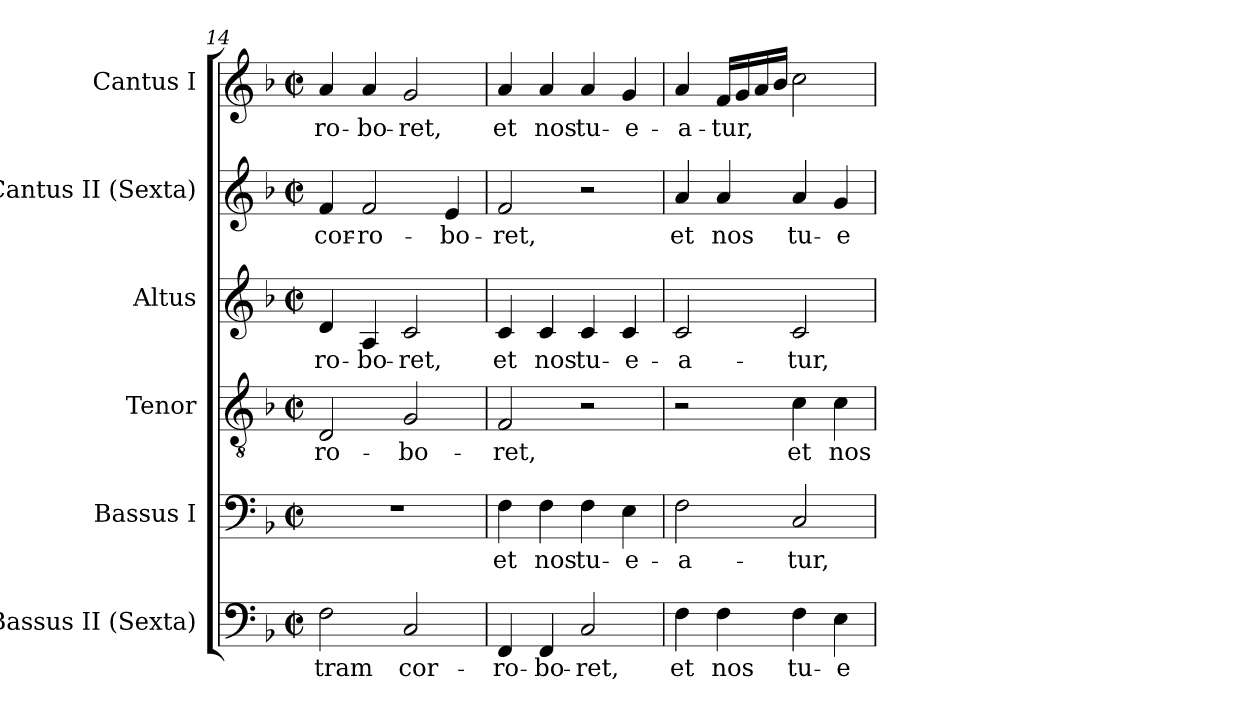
**kern	**text	**kern	**text	**kern	**text	**kern	**text	**kern	**text	**kern	**text
*part6	*part6	*part5	*part5	*part4	*part4	*part3	*part3	*part2	*part2	*part1	*part1
*staff6	*staff6	*staff5	*staff5	*staff4	*staff4	*staff3	*staff3	*staff2	*staff2	*staff1	*staff1
*I"Bassus II (Sexta)	*	*I"Bassus I	*	*I"Tenor	*	*I"Altus	*	*I"Cantus II (Sexta)	*	*I"Cantus I	*
*I'B.	*	*I'B.	*	*I'T.	*	*I'A.	*	*I'S.	*	*I'S.	*
*clefF4	*	*clefF4	*	*clefGv2	*	*clefG2	*	*clefG2	*	*clefG2	*
*	*	*	*	*ITrd7c12	*	*	*	*	*	*	*
*k[b-]	*	*k[b-]	*	*k[b-]	*	*k[b-]	*	*k[b-]	*	*k[b-]	*
*F:	*	*F:	*	*F:	*	*F:	*	*F:	*	*F:	*
*M2/2	*	*M2/2	*	*M2/2	*	*M2/2	*	*M2/2	*	*M2/2	*
*met(c|)	*	*met(c|)	*	*met(c|)	*	*met(c|)	*	*met(c|)	*	*met(c|)	*
=14	=14	=14	=14	=14	=14	=14	=14	=14	=14	=14	=14
!	!LO:LY:b:color=#000000	!	!	!	!	!	!	!	!	!	!
!	!	!	!	!	!LO:LY:b:color=#000000	!	!	!	!	!	!
!	!	!	!	!	!	!	!LO:LY:b:color=#000000	!	!	!	!
!	!	!	!	!	!	!	!	!	!LO:LY:b:color=#000000	!	!
!	!	!	!	!	!	!	!	!	!	!	!LO:LY:b:color=#000000
2Fi\	-tram	1r	.	2DDi/	-ro-	4di/	-ro-	4fi/	cor-	4ai/	-ro-
!	!	!	!	!	!	!	!LO:LY:b:color=#000000	!	!	!	!
!	!	!	!	!	!	!	!	!	!LO:LY:b:color=#000000	!	!
!	!	!	!	!	!	!	!	!	!	!	!LO:LY:b:color=#000000
.	.	.	.	.	.	4Ai/	-bo-	2fi/	-ro-	4ai/	-bo-
!	!LO:LY:b:color=#000000	!	!	!	!	!	!	!	!	!	!
!	!	!	!	!	!LO:LY:b:color=#000000	!	!	!	!	!	!
!	!	!	!	!	!	!	!LO:LY:b:color=#000000	!	!	!	!
!	!	!	!	!	!	!	!	!	!	!	!LO:LY:b:color=#000000
2Ci/	cor-	.	.	2GGi/	-bo-	2ci/	-ret,	.	.	2gi/	-ret,
!	!	!	!	!	!	!	!	!	!LO:LY:b:color=#000000	!	!
.	.	.	.	.	.	.	.	4ei/	-bo-	.	.
=15	=15	=15	=15	=15	=15	=15	=15	=15	=15	=15	=15
!	!LO:LY:b:color=#000000	!	!	!	!	!	!	!	!	!	!
!	!	!	!LO:LY:b:color=#000000	!	!	!	!	!	!	!	!
!	!	!	!	!	!LO:LY:b:color=#000000	!	!	!	!	!	!
!	!	!	!	!	!	!	!LO:LY:b:color=#000000	!	!	!	!
!	!	!	!	!	!	!	!	!	!LO:LY:b:color=#000000	!	!
!	!	!	!	!	!	!	!	!	!	!	!LO:LY:b:color=#000000
4FFi/	-ro-	4Fi\	et	2FFi/	-ret,	4ci/	et	2fi/	-ret,	4ai/	et
!	!LO:LY:b:color=#000000	!	!	!	!	!	!	!	!	!	!
!	!	!	!LO:LY:b:color=#000000	!	!	!	!	!	!	!	!
!	!	!	!	!	!	!	!LO:LY:b:color=#000000	!	!	!	!
!	!	!	!	!	!	!	!	!	!	!	!LO:LY:b:color=#000000
4FFi/	-bo-	4Fi\	nos	.	.	4ci/	nos	.	.	4ai/	nos
!	!LO:LY:b:color=#000000	!	!	!	!	!	!	!	!	!	!
!	!	!	!LO:LY:b:color=#000000	!	!	!	!	!	!	!	!
!	!	!	!	!	!	!	!LO:LY:b:color=#000000	!	!	!	!
!	!	!	!	!	!	!	!	!	!	!	!LO:LY:b:color=#000000
2Ci/	-ret,	4Fi\	tu-	2r	.	4ci/	tu-	2r	.	4ai/	tu-
!	!	!	!LO:LY:b:color=#000000	!	!	!	!	!	!	!	!
!	!	!	!	!	!	!	!LO:LY:b:color=#000000	!	!	!	!
!	!	!	!	!	!	!	!	!	!	!	!LO:LY:b:color=#000000
.	.	4Ei\	-e-	.	.	4ci/	-e-	.	.	4gi/	-e-
=16	=16	=16	=16	=16	=16	=16	=16	=16	=16	=16	=16
!	!LO:LY:b:color=#000000	!	!	!	!	!	!	!	!	!	!
!	!	!	!LO:LY:b:color=#000000	!	!	!	!	!	!	!	!
!	!	!	!	!	!	!	!LO:LY:b:color=#000000	!	!	!	!
!	!	!	!	!	!	!	!	!	!LO:LY:b:color=#000000	!	!
!	!	!	!	!	!	!	!	!	!	!	!LO:LY:b:color=#000000
4Fi\	et	2Fi\	-a-	2r	.	2ci/	-a-	4ai/	et	4ai/	-a-
!	!LO:LY:b:color=#000000	!	!	!	!	!	!	!	!	!	!
!	!	!	!	!	!	!	!	!	!LO:LY:b:color=#000000	!	!
!	!	!	!	!	!	!	!	!	!	!	!LO:LY:b:color=#000000
4Fi\	nos	.	.	.	.	.	.	4ai/	nos	16fi/LL	-tur,
.	.	.	.	.	.	.	.	.	.	16gi/	.
.	.	.	.	.	.	.	.	.	.	16ai/	.
.	.	.	.	.	.	.	.	.	.	16b-i/JJ	.
!	!LO:LY:b:color=#000000	!	!	!	!	!	!	!	!	!	!
!	!	!	!LO:LY:b:color=#000000	!	!	!	!	!	!	!	!
!	!	!	!	!	!LO:LY:b:color=#000000	!	!	!	!	!	!
!	!	!	!	!	!	!	!LO:LY:b:color=#000000	!	!	!	!
!	!	!	!	!	!	!	!	!	!LO:LY:b:color=#000000	!	!
4Fi\	tu-	2Ci/	-tur,	4Ci\	et	2ci/	-tur,	4ai/	tu-	2cci\	.
!	!LO:LY:b:color=#000000	!	!	!	!	!	!	!	!	!	!
!	!	!	!	!	!LO:LY:b:color=#000000	!	!	!	!	!	!
!	!	!	!	!	!	!	!	!	!LO:LY:b:color=#000000	!	!
4Ei\	-e-	.	.	4Ci\	nos	.	.	4gi/	-e-	.	.
=	=	=	=	=	=	=	=	=	=	=	=
*-	*-	*-	*-	*-	*-	*-	*-	*-	*-	*-	*-
